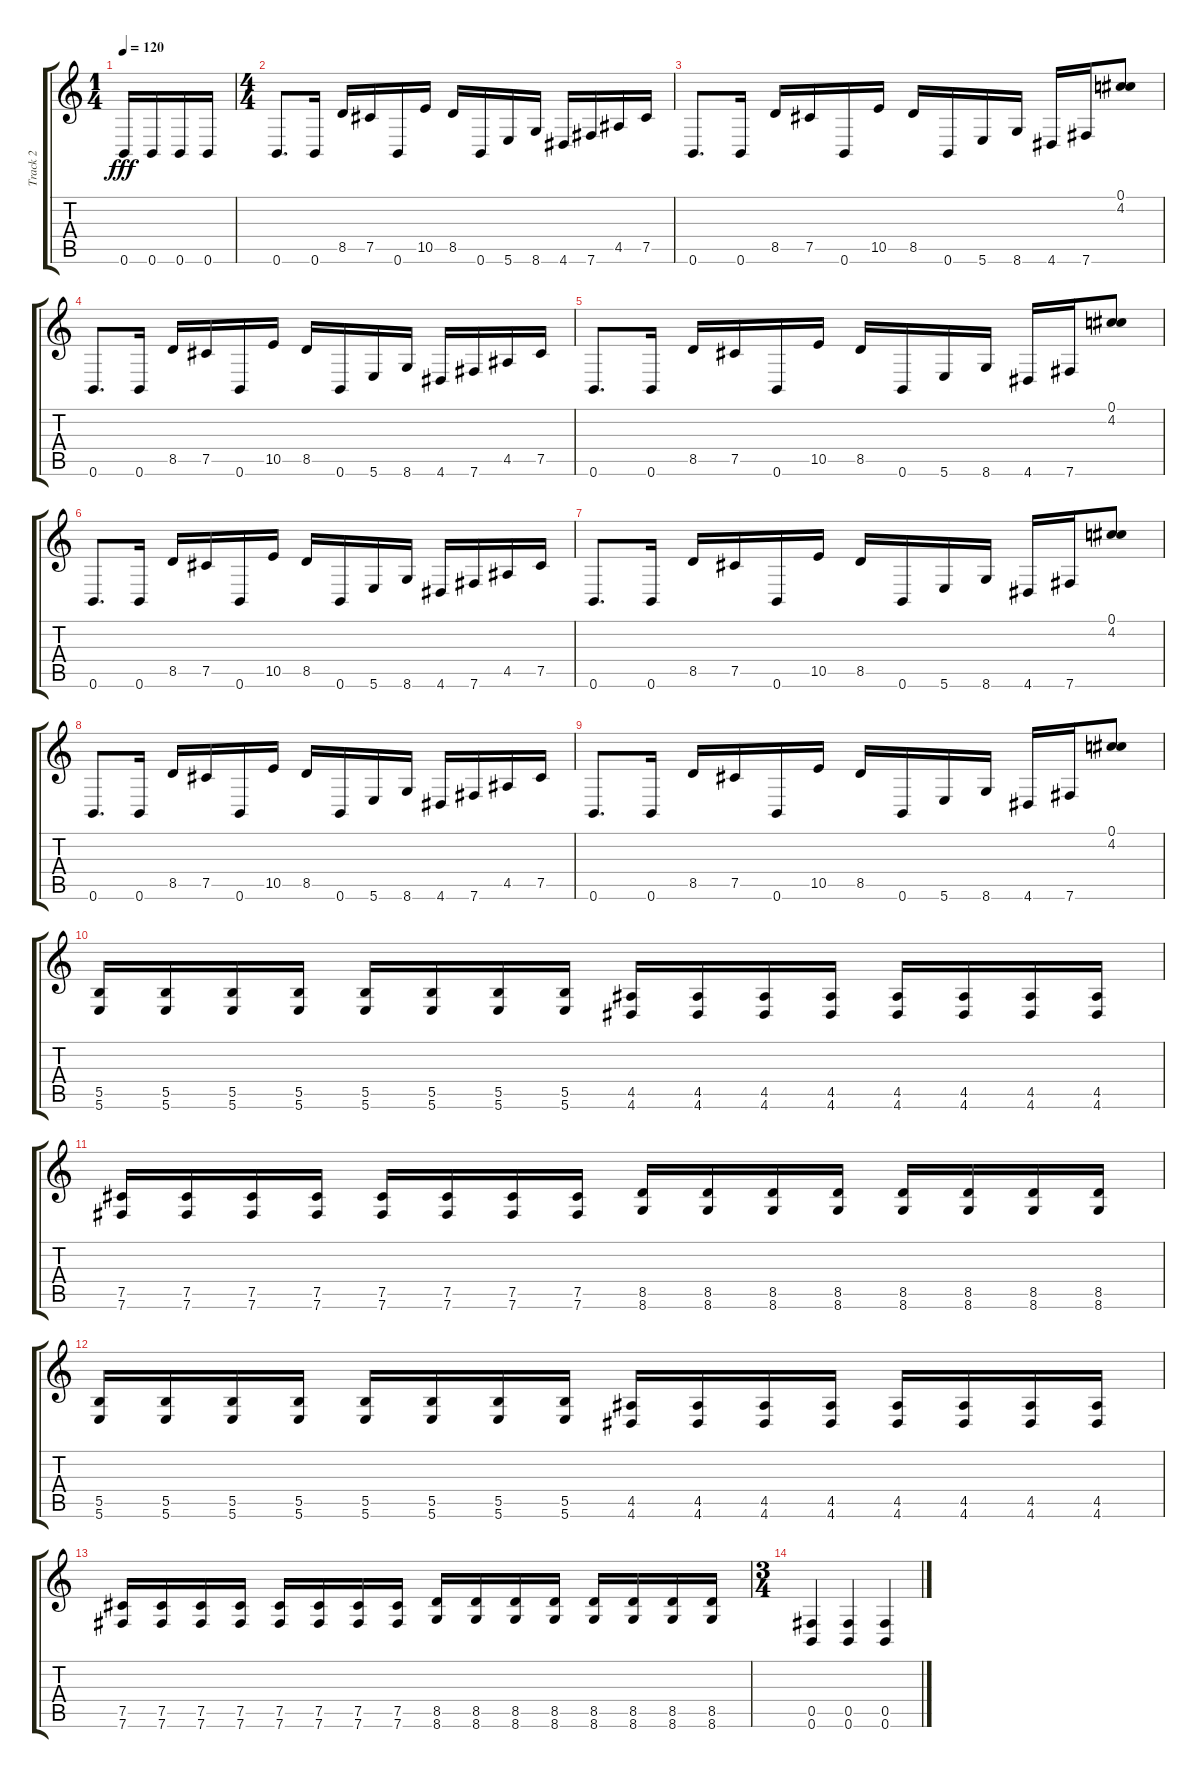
\track ("Track 2" "Track 2") {instrument distortionguitar}
\staff {score tabs}
\tuning (Db4 Ab3 E3 B2 Gb2 B1) {hide}
\ts (1 4)
\tempo 120
\clef g2
\ks c
0.6.16{dy fff} 0.6.16 0.6.16 0.6.16 |
\ts (4 4)
0.6.8{d} 0.6.16 8.5.16 7.5.16 0.6.16 10.5.16 8.5.16 0.6.16 5.6.16 8.6.16 4.6.16 7.6.16 4.5.16 7.5.16 |
0.6.8{d} 0.6.16 8.5.16 7.5.16 0.6.16 10.5.16 8.5.16 0.6.16 5.6.16 8.6.16 4.6.16 7.6.16 (0.1 4.2).8 |
0.6.8{d} 0.6.16 8.5.16 7.5.16 0.6.16 10.5.16 8.5.16 0.6.16 5.6.16 8.6.16 4.6.16 7.6.16 4.5.16 7.5.16 |
0.6.8{d} 0.6.16 8.5.16 7.5.16 0.6.16 10.5.16 8.5.16 0.6.16 5.6.16 8.6.16 4.6.16 7.6.16 (0.1 4.2).8 |
0.6.8{d} 0.6.16 8.5.16 7.5.16 0.6.16 10.5.16 8.5.16 0.6.16 5.6.16 8.6.16 4.6.16 7.6.16 4.5.16 7.5.16 |
0.6.8{d} 0.6.16 8.5.16 7.5.16 0.6.16 10.5.16 8.5.16 0.6.16 5.6.16 8.6.16 4.6.16 7.6.16 (0.1 4.2).8 |
0.6.8{d} 0.6.16 8.5.16 7.5.16 0.6.16 10.5.16 8.5.16 0.6.16 5.6.16 8.6.16 4.6.16 7.6.16 4.5.16 7.5.16 |
0.6.8{d} 0.6.16 8.5.16 7.5.16 0.6.16 10.5.16 8.5.16 0.6.16 5.6.16 8.6.16 4.6.16 7.6.16 (0.1 4.2).8 |
(5.5 5.6).16 (5.5 5.6).16 (5.5 5.6).16 (5.5 5.6).16 (5.5 5.6).16 (5.5 5.6).16 (5.5 5.6).16 (5.5 5.6).16 (4.5 4.6).16 (4.5 4.6).16 (4.5 4.6).16 (4.5 4.6).16 (4.5 4.6).16 (4.5 4.6).16 (4.5 4.6).16 (4.5 4.6).16 |
(7.5 7.6).16 (7.5 7.6).16 (7.5 7.6).16 (7.5 7.6).16 (7.5 7.6).16 (7.5 7.6).16 (7.5 7.6).16 (7.5 7.6).16 (8.5 8.6).16 (8.5 8.6).16 (8.5 8.6).16 (8.5 8.6).16 (8.5 8.6).16 (8.5 8.6).16 (8.5 8.6).16 (8.5 8.6).16 |
(5.5 5.6).16 (5.5 5.6).16 (5.5 5.6).16 (5.5 5.6).16 (5.5 5.6).16 (5.5 5.6).16 (5.5 5.6).16 (5.5 5.6).16 (4.5 4.6).16 (4.5 4.6).16 (4.5 4.6).16 (4.5 4.6).16 (4.5 4.6).16 (4.5 4.6).16 (4.5 4.6).16 (4.5 4.6).16 |
(7.5 7.6).16 (7.5 7.6).16 (7.5 7.6).16 (7.5 7.6).16 (7.5 7.6).16 (7.5 7.6).16 (7.5 7.6).16 (7.5 7.6).16 (8.5 8.6).16 (8.5 8.6).16 (8.5 8.6).16 (8.5 8.6).16 (8.5 8.6).16 (8.5 8.6).16 (8.5 8.6).16 (8.5 8.6).16 |
\ts (3 4)
(0.5 0.6).4 (0.5 0.6).4 (0.5 0.6).4
